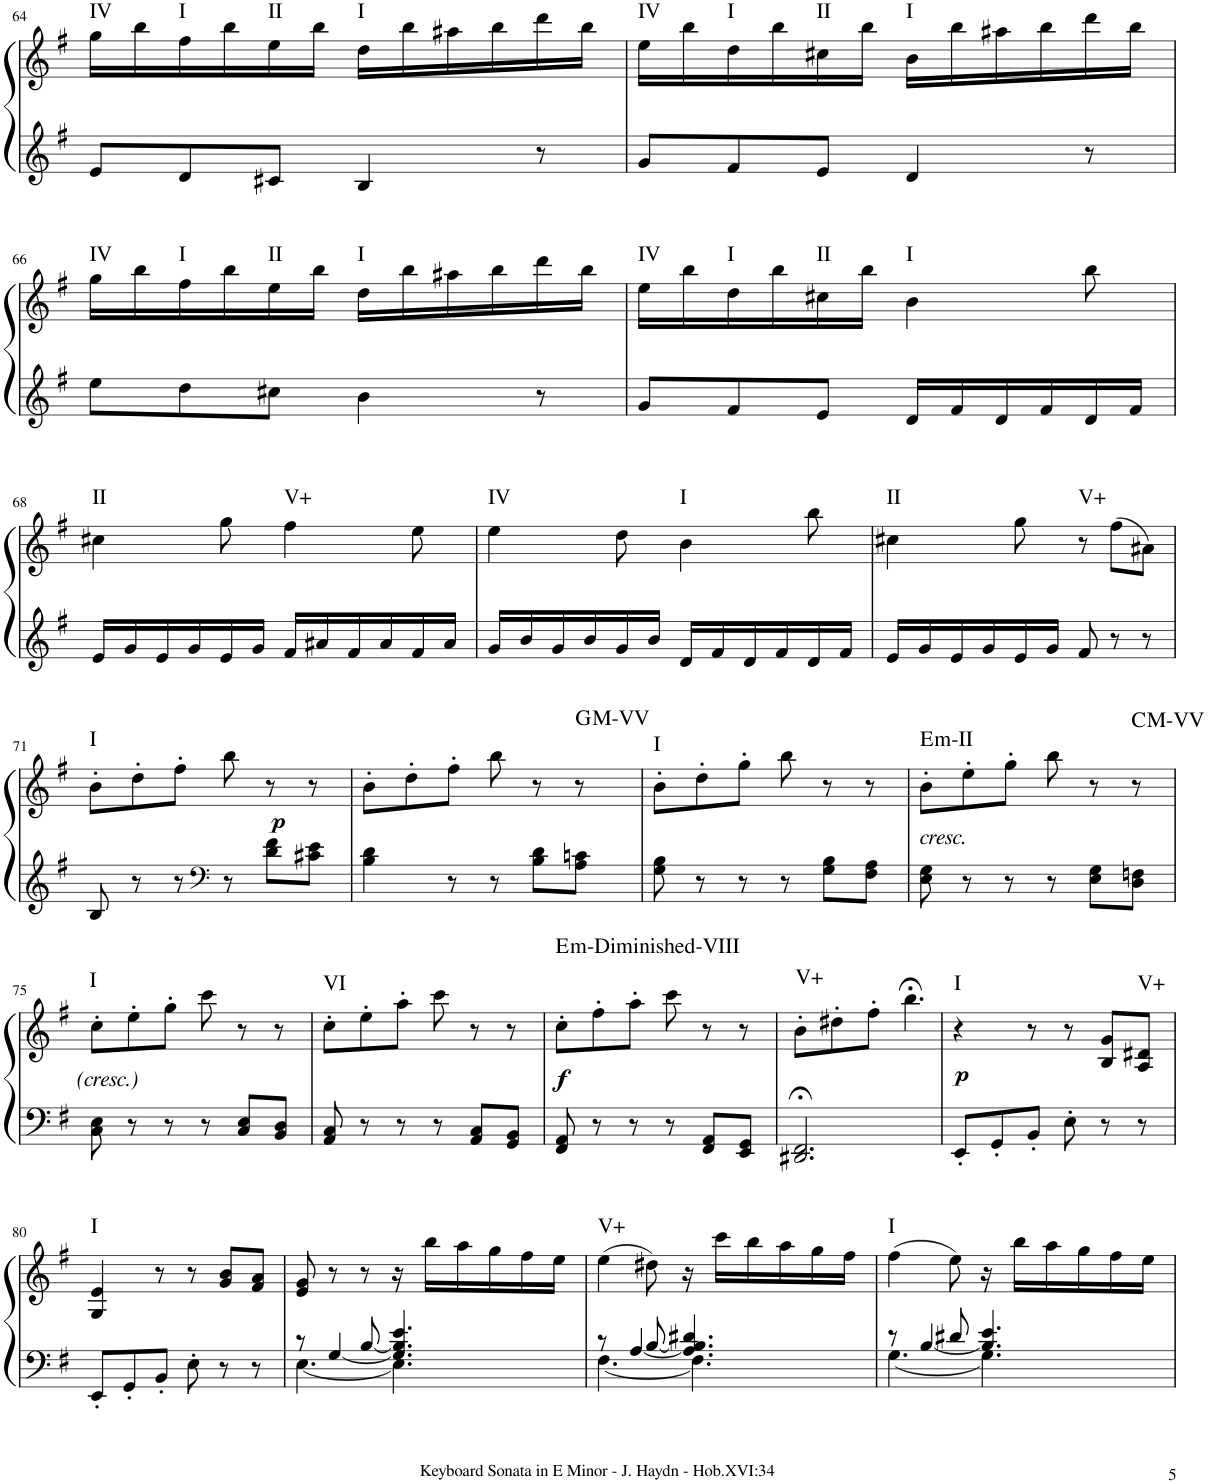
**kern	**kern	**dynam	**harte
*part1	*part1	*part1	*part1
*staff2	*staff1	*staff1/2	*
*I"Piano	*	*	*
*I'Pno.	*	*	*
!!LO:PB:g=z
*clefG2	*clefG2	*	*
*k[f#]	*k[f#]	*	*
*M6/8	*M6/8	*	*
=64	=64	=64	=64
!	!	!	!LO:H:kt=IV
8e/L	16gg\LL	.	N
.	16bb\	.	.
!	!	!	!LO:H:kt=I
8d/	16ff#\	.	N
.	16bb\	.	.
!	!	!	!LO:H:kt=II
8c#X/J	16ee\	.	N
.	16bb\JJ	.	.
!	!	!	!LO:H:kt=I
4B/	16dd\LL	.	N
.	16bb\	.	.
.	16aa#X\	.	.
.	16bb\	.	.
8r	16ddd\	.	.
.	16bb\JJ	.	.
=65	=65	=65	=65
!	!	!	!LO:H:kt=IV
8g/L	16ee\LL	.	N
.	16bb\	.	.
!	!	!	!LO:H:kt=I
8f#/	16dd\	.	N
.	16bb\	.	.
!	!	!	!LO:H:kt=II
8e/J	16cc#X\	.	N
.	16bb\JJ	.	.
!	!	!	!LO:H:kt=I
4d/	16b\LL	.	N
.	16bb\	.	.
.	16aa#X\	.	.
.	16bb\	.	.
8r	16ddd\	.	.
.	16bb\JJ	.	.
!!LO:LB:g=z
=66	=66	=66	=66
!	!	!	!LO:H:kt=IV
8ee\L	16gg\LL	.	N
.	16bb\	.	.
!	!	!	!LO:H:kt=I
8dd\	16ff#\	.	N
.	16bb\	.	.
!	!	!	!LO:H:kt=II
8cc#X\J	16ee\	.	N
.	16bb\JJ	.	.
!	!	!	!LO:H:kt=I
4b\	16dd\LL	.	N
.	16bb\	.	.
.	16aa#X\	.	.
.	16bb\	.	.
8r	16ddd\	.	.
.	16bb\JJ	.	.
=67	=67	=67	=67
!	!	!	!LO:H:kt=IV
8g/L	16ee\LL	.	N
.	16bb\	.	.
!	!	!	!LO:H:kt=I
8f#/	16dd\	.	N
.	16bb\	.	.
!	!	!	!LO:H:kt=II
8e/J	16cc#X\	.	N
.	16bb\JJ	.	.
!	!	!	!LO:H:kt=I
16d/LL	4b\	.	N
16f#/	.	.	.
16d/	.	.	.
16f#/	.	.	.
16d/	8bb\	.	.
16f#/JJ	.	.	.
!!LO:LB:g=z
=68	=68	=68	=68
!	!	!	!LO:H:kt=II
16e/LL	4cc#X\	.	N
16g/	.	.	.
16e/	.	.	.
16g/	.	.	.
16e/	8gg\	.	.
16g/JJ	.	.	.
!	!	!	!LO:H:kt=V+
16f#/LL	4ff#\	.	N
16a#X/	.	.	.
16f#/	.	.	.
16a#/	.	.	.
16f#/	8ee\	.	.
16a#/JJ	.	.	.
=69	=69	=69	=69
!	!	!	!LO:H:kt=IV
16g/LL	4ee\	.	N
16b/	.	.	.
16g/	.	.	.
16b/	.	.	.
16g/	8dd\	.	.
16b/JJ	.	.	.
!	!	!	!LO:H:kt=I
16d/LL	4b\	.	N
16f#/	.	.	.
16d/	.	.	.
16f#/	.	.	.
16d/	8bb\	.	.
16f#/JJ	.	.	.
=70	=70	=70	=70
!	!	!	!LO:H:kt=II
16e/LL	4cc#X\	.	N
16g/	.	.	.
16e/	.	.	.
16g/	.	.	.
16e/	8gg\	.	.
16g/JJ	.	.	.
!	!	!	!LO:H:kt=V+
8f#/	8r	.	N
8r	(8ff#\L	.	.
8r	8a#X\J)	.	.
!!LO:LB:g=z
=71	=71	=71	=71
!	!	!	!LO:H:kt=I
8B/	8b'\L	.	N
8r	8dd'\	.	.
8r	8ff#'\J	.	.
*clefF4	*	*	*
8r	8bb\	.	.
!	!	!LO:DY:b	!
8d\ 8f#\L	8r	p	.
8c#X\ 8e\J	8r	.	.
=72	=72	=72	=72
4B\ 4d\	8b'\L	.	.
.	8dd'\	.	.
8r	8ff#'\J	.	.
8r	8bb\	.	.
8B\ 8d\L	8r	.	.
!	!	!	!LO:H:kt=M
8A\ 8cn\J	8r	.	G:maj
=73	=73	=73	=73
!	!	!	!LO:H:kt=I
8G\ 8B\	8b'\L	.	N
8r	8dd'\	.	.
8r	8gg'\J	.	.
8r	8bb\	.	.
8G\ 8B\L	8r	.	.
8F#\ 8A\J	8r	.	.
=74	=74	=74	=74
!	!LO:TX:b:i:t=cresc.	!	!LO:H:kt=m
8E\ 8G\	8b'\L	.	E:min
8r	8ee'\	.	.
8r	8gg'\J	.	.
8r	8bb\	.	.
8E\ 8G\L	8r	.	.
!	!	!	!LO:H:kt=M
8D\ 8Fn\J	8r	.	C:maj
!!LO:LB:g=z
=75	=75	=75	=75
!	!	!	!LO:H:kt=I
8C\ 8E\	8cc'\L	.	N
8r	8ee'\	.	.
8r	8gg'\J	.	.
8r	8ccc\	.	.
8C/ 8E/L	8r	.	.
8BB/ 8D/J	8r	.	.
=76	=76	=76	=76
!	!	!	!LO:H:kt=VI
8AA/ 8C/	8cc'\L	.	N
8r	8ee'\	.	.
8r	8aa'\J	.	.
8r	8ccc\	.	.
8AA/ 8C/L	8r	.	.
8GG/ 8BB/J	8r	.	.
=77	=77	=77	=77
!	!	!LO:DY:b	!LO:H:kt=m
8FF#/ 8AA/	8cc'\L	f	E:min
8r	8ff#'\	.	.
8r	8aa'\J	.	.
8r	8ccc\	.	.
8FF#/ 8AA/L	8r	.	.
8EE/ 8GG/J	8r	.	.
=78	=78	=78	=78
!	!	!	!LO:H:kt=V+
2.DD#X/;< 2.FF#/;<	8b'\L	.	N
.	8dd#X'\	.	.
.	8ff#'\J	.	.
.	4.bb;<\	.	.
=79	=79	=79	=79
!	!	!LO:DY:b	!LO:H:kt=I
8EE'/L	4r	p	N
8GG'/	.	.	.
8BB'/J	8r	.	.
8E'\	8r	.	.
8r	8B/ 8g/L	.	.
!	!	!	!LO:H:kt=V+
8r	8A/ 8d#X/J	.	N
!!LO:LB:g=z
=80	=80	=80	=80
!	!	!	!LO:H:kt=I
8EE'/L	4G/ 4e/	.	N
8GG'/	.	.	.
8BB'/J	8r	.	.
8E'\	8r	.	.
8r	8g/ 8b/L	.	.
8r	8f#/ 8a/J	.	.
=81	=81	=81	=81
*^	*	*	*
*	*^	*	*	*
8r	[4.E\	4ryy	8e/ 8g/	.	.
[<4G/	.	.	8r	.	.
.	.	[<8B/	8r	.	.
4.G/] 4.B/] 4.e/	4.E\]	4.ryy	16r	.	.
.	.	.	16bb\LL	.	.
.	.	.	16aa\	.	.
.	.	.	16gg\	.	.
.	.	.	16ff#\	.	.
.	.	.	16ee\JJ	.	.
=82	=82	=82	=82	=82	=82
!	!	!	!	!	!LO:H:kt=V+
8r	[4.F#\	4ryy	(4ee\	.	N
[<4A/	.	.	.	.	.
.	.	[<8B/	8dd#X\)	.	.
4.A/] 4.B/] 4.d#X/	4.F#\]	4.ryy	16r	.	.
.	.	.	16ccc\LL	.	.
.	.	.	16bb\	.	.
.	.	.	16aa\	.	.
.	.	.	16gg\	.	.
.	.	.	16ff#\JJ	.	.
=83	=83	=83	=83	=83	=83
!	!	!	!	!	!LO:H:kt=I
8r	[4.G\	4ryy	(4ff#\	.	N
[<4B/	.	.	.	.	.
.	.	8d#X/	8ee\)	.	.
4.B/] 4.e/	4.G\]	4.ryy	16r	.	.
.	.	.	16bb\LL	.	.
.	.	.	16aa\	.	.
.	.	.	16gg\	.	.
.	.	.	16ff#\	.	.
.	.	.	16ee\JJ	.	.
*v	*v	*v	*	*	*
=	=	=	=
*-	*-	*-	*-
